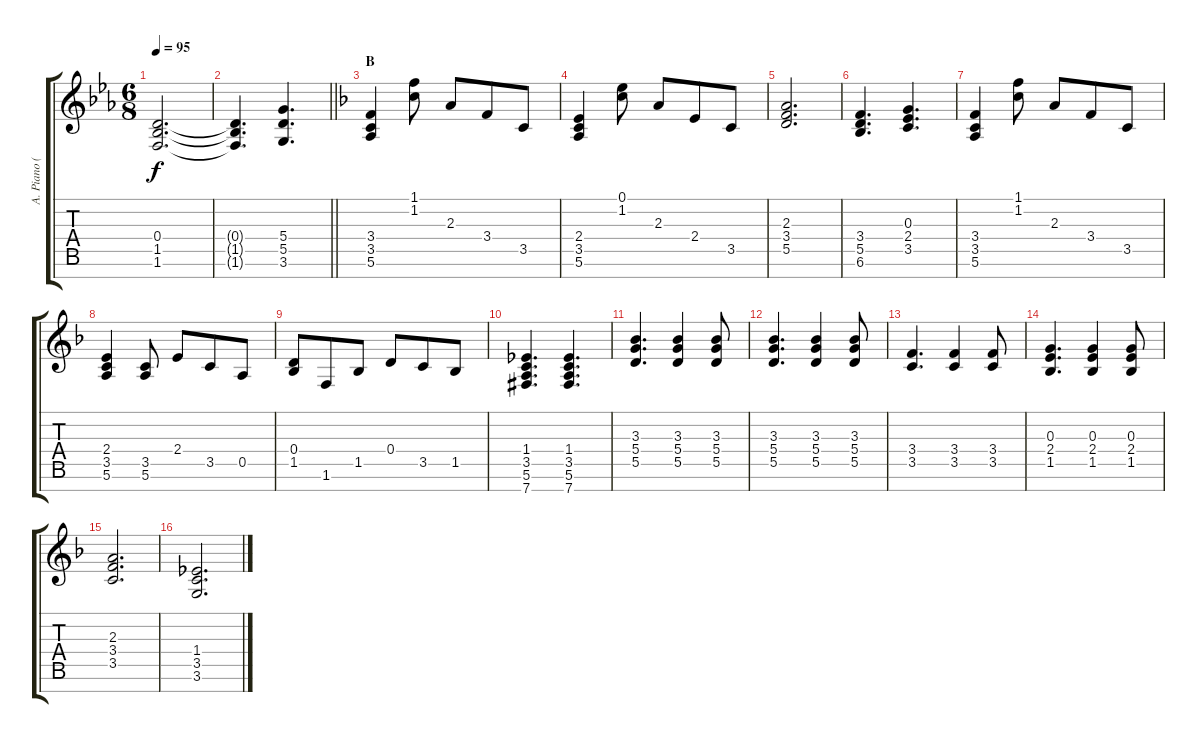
\track ("A. Piano (Right Hand)" "A. Piano (") {instrument acousticgrandpiano}
\staff {score tabs}
\tuning (E5 B4 G4 D4 A3 E3 B2) {hide}
\ts (6 8)
\tempo 95
\clef g2
\ks eb
(0.4{t} 1.5{t} 1.6{t}).2{d dy f} |
\barLineRight lightlight
(0.4{t} 1.5{t} 1.6{t}).4{d} (5.4 5.5 3.6).4{d} |
\section ("" "B")
\ks f
(3.4 3.5 5.6).4 (1.1 1.2).8 2.3.8 3.4.8 3.5.8 |
(2.4 3.5 5.6).4 (0.1 1.2).8 2.3.8 2.4.8 3.5.8 |
(2.3 3.4 5.5).2{d} |
(3.4 5.5 6.6).4{d} (0.3 2.4 3.5).4{d} |
(3.4 3.5 5.6).4 (1.1 1.2).8 2.3.8 3.4.8 3.5.8 |
(2.4 3.5 5.6).4 (3.5 5.6).8 2.4.8 3.5.8 0.5.8 |
(0.4 1.5).8 1.6.8 1.5.8 0.4.8 3.5.8 1.5.8 |
(1.4 3.5 5.6 7.7{acc #}).4{d} (1.4 3.5 5.6 7.7{acc #}).4{d} |
(3.3 5.4 5.5).4{d} (3.3 5.4 5.5).4 (3.3 5.4 5.5).8 |
(3.3 5.4 5.5).4{d} (3.3 5.4 5.5).4 (3.3 5.4 5.5).8 |
(3.4 3.5).4{d} (3.4 3.5).4 (3.4 3.5).8 |
(0.3 2.4 1.5).4{d} (0.3 2.4 1.5).4 (0.3 2.4 1.5).8 |
(2.3 3.4 3.5).2{d} |
(1.4 3.5 3.6).2{d}
